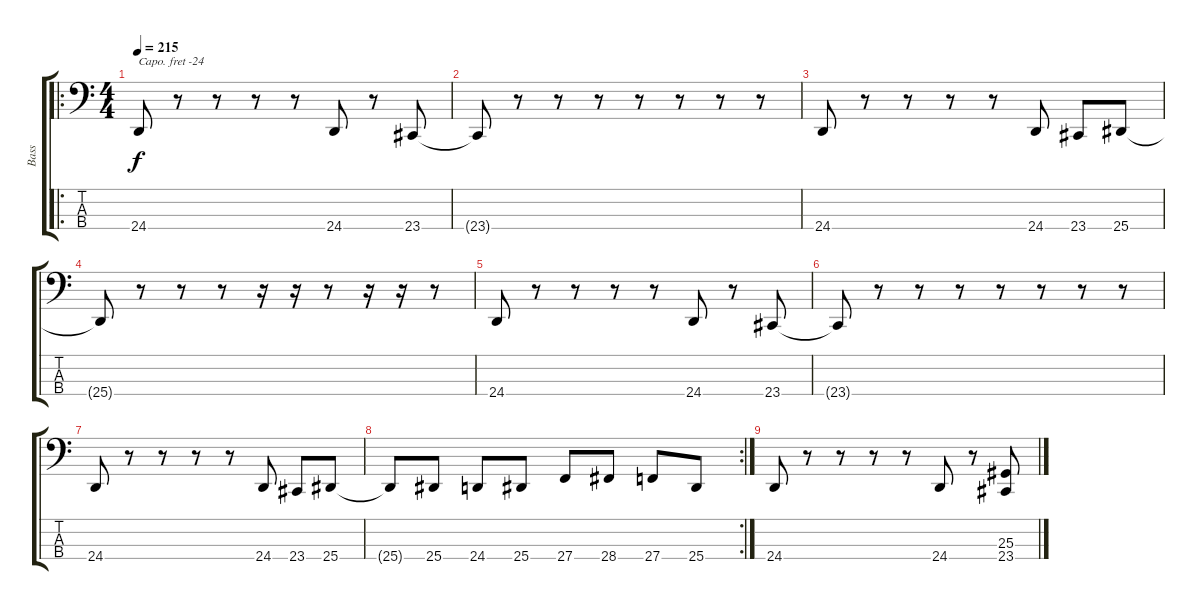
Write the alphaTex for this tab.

\track ("Bass" "Bass") {instrument electricbasspick}
\staff {score tabs}
\capo -24
\tuning (F2 C2 G1 D1) {hide}
\ro
\ts (4 4)
\tempo 215
\clef f4
\ks c
24.4.8{dy f} r.8 r.8 r.8 r.8 24.4.8 r.8 23.4.8 |
23.4{t}.8 r.8 r.8 r.8 r.8 r.8 r.8 r.8 |
24.4.8 r.8 r.8 r.8 r.8 24.4.8 23.4.8 25.4.8 |
25.4{t}.8 r.8 r.8 r.8 r.16 r.16 r.8 r.16 r.16 r.8 |
24.4.8 r.8 r.8 r.8 r.8 24.4.8 r.8 23.4.8 |
23.4{t}.8 r.8 r.8 r.8 r.8 r.8 r.8 r.8 |
24.4.8 r.8 r.8 r.8 r.8 24.4.8 23.4.8 25.4.8 |
\rc 2
25.4{t}.8 25.4.8 24.4.8 25.4.8 27.4.8 28.4.8 27.4.8 25.4.8 |
24.4.8 r.8 r.8 r.8 r.8 24.4.8 r.8 (25.3 23.4).8
